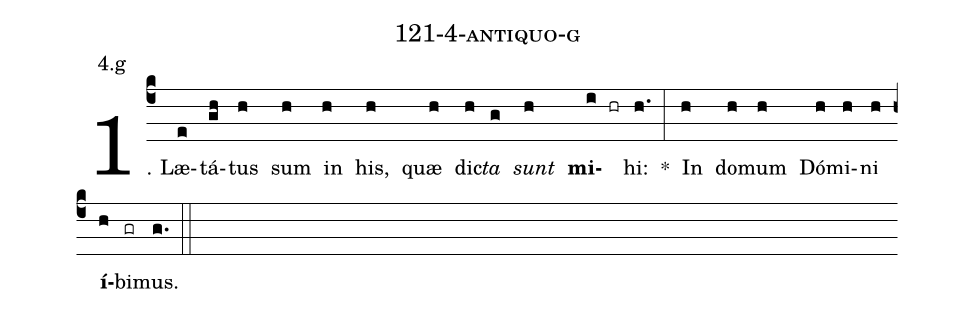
name: 121-4-antiquo-g;
annotation: 4.g;
%%
(c4)1. Læ(e)tá(gh)tus(h) sum(h) in(h) his,(h) quæ(h) dic(h)<i>ta</i>(g) <i>sunt</i>(h) <b>mi</b>(i hr)hi:(h.) *(:) In(h) do(h)mum(h) Dó(h)mi(h)ni(h) <b>í</b>(h)bi(gr)mus.(g.) (::)
